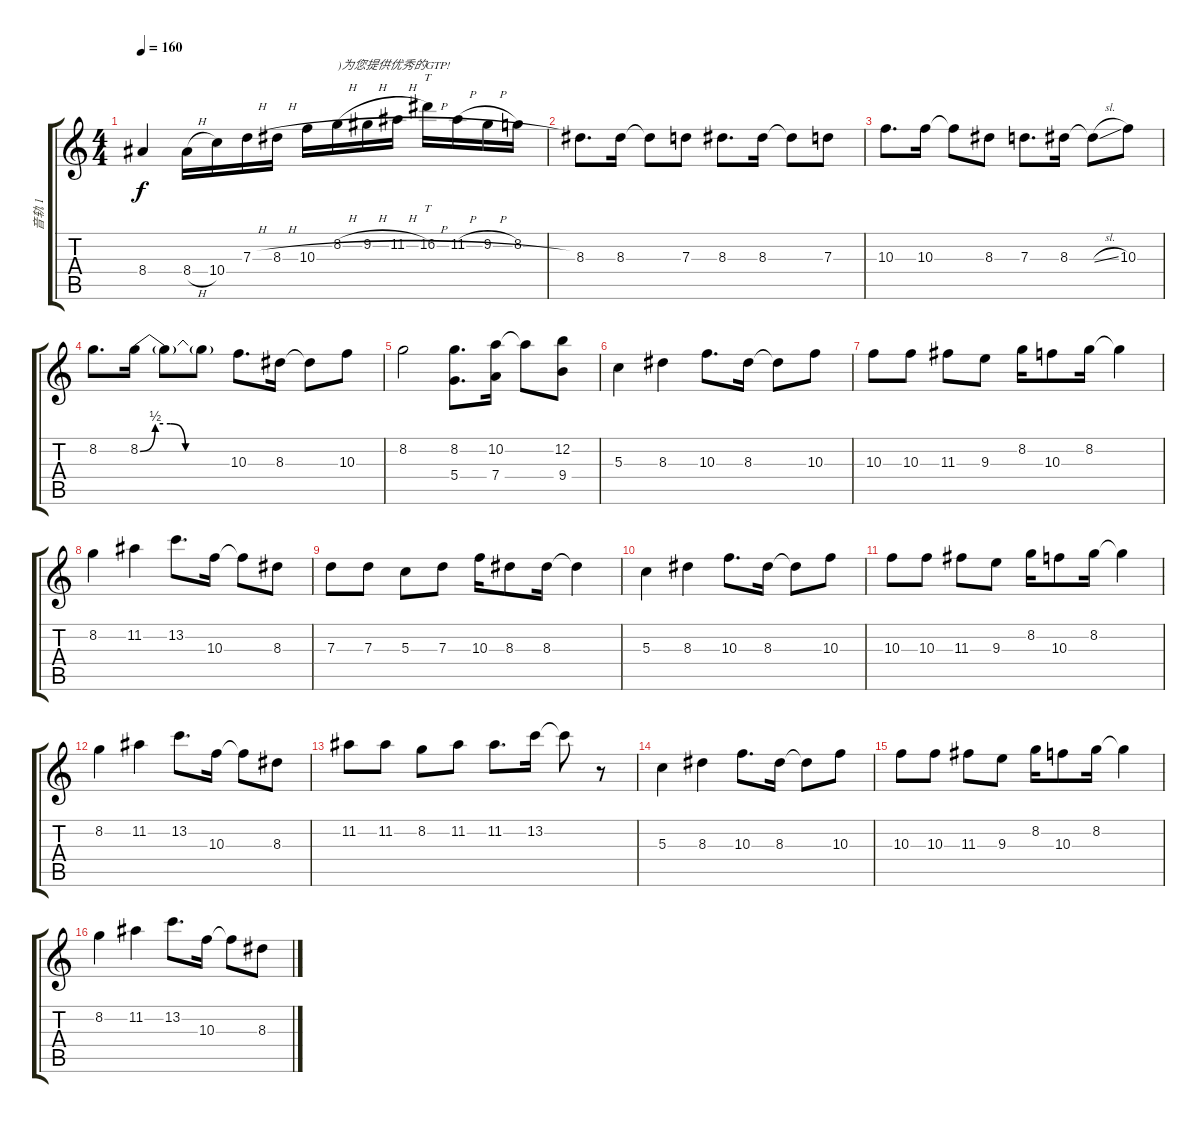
\track ("音轨 1" "音轨 1") {instrument overdrivenguitar}
\staff {score tabs}
\tuning (E4 B3 G3 D3 A2 E2) {hide}
\ts (4 4)
\tempo 160
\clef g2
\ks c
8.4.4{dy f} 8.4{h}.16 10.4.16 7.3{h}.16 8.3{h}.16 10.3{h}.16 8.2{h}.16{txt ")为您提供优秀的GTP!"} 9.2{h}.16 11.2{h}.16 16.2.16{tt} 11.2{h}.16 9.2{h}.16 8.2.16 |
8.3.8{d} 8.3.16 8.3{t}.8 7.3.8 8.3.8{d} 8.3.16 8.3{t}.8 7.3.8 |
10.3.8{d} 10.3.16 10.3{t}.8 8.3.8 7.3.8{d} 8.3.16 8.3{sl t}.8 10.3.8 |
8.2.8{d} 8.2{be (custom 0 0 10 2 20 2 30 0 60 0)}.16 8.2{t}.8 8.2{t}.8 10.3.8{d} 8.3.16 8.3{t}.8 10.3.8 |
8.2.2 (8.2 5.4).8{d} (10.2 7.4).16 10.2{t}.8 (12.2 9.4).8 |
5.3.4 8.3.4 10.3.8{d} 8.3.16 8.3{t}.8 10.3.8 |
10.3.8 10.3.8 11.3.8 9.3.8 8.2.16 10.3.8 8.2.16 8.2{t}.4 |
8.2.4 11.2.4 13.2.8{d} 10.3.16 10.3{t}.8 8.3.8 |
7.3.8 7.3.8 5.3.8 7.3.8 10.3.16 8.3.8 8.3.16 8.3{t}.4 |
5.3.4 8.3.4 10.3.8{d} 8.3.16 8.3{t}.8 10.3.8 |
10.3.8 10.3.8 11.3.8 9.3.8 8.2.16 10.3.8 8.2.16 8.2{t}.4 |
8.2.4 11.2.4 13.2.8{d} 10.3.16 10.3{t}.8 8.3.8 |
11.2.8 11.2.8 8.2.8 11.2.8 11.2.8{d} 13.2.16 13.2{t}.8 r.8 |
5.3.4 8.3.4 10.3.8{d} 8.3.16 8.3{t}.8 10.3.8 |
10.3.8 10.3.8 11.3.8 9.3.8 8.2.16 10.3.8 8.2.16 8.2{t}.4 |
8.2.4 11.2.4 13.2.8{d} 10.3.16 10.3{t}.8 8.3.8
